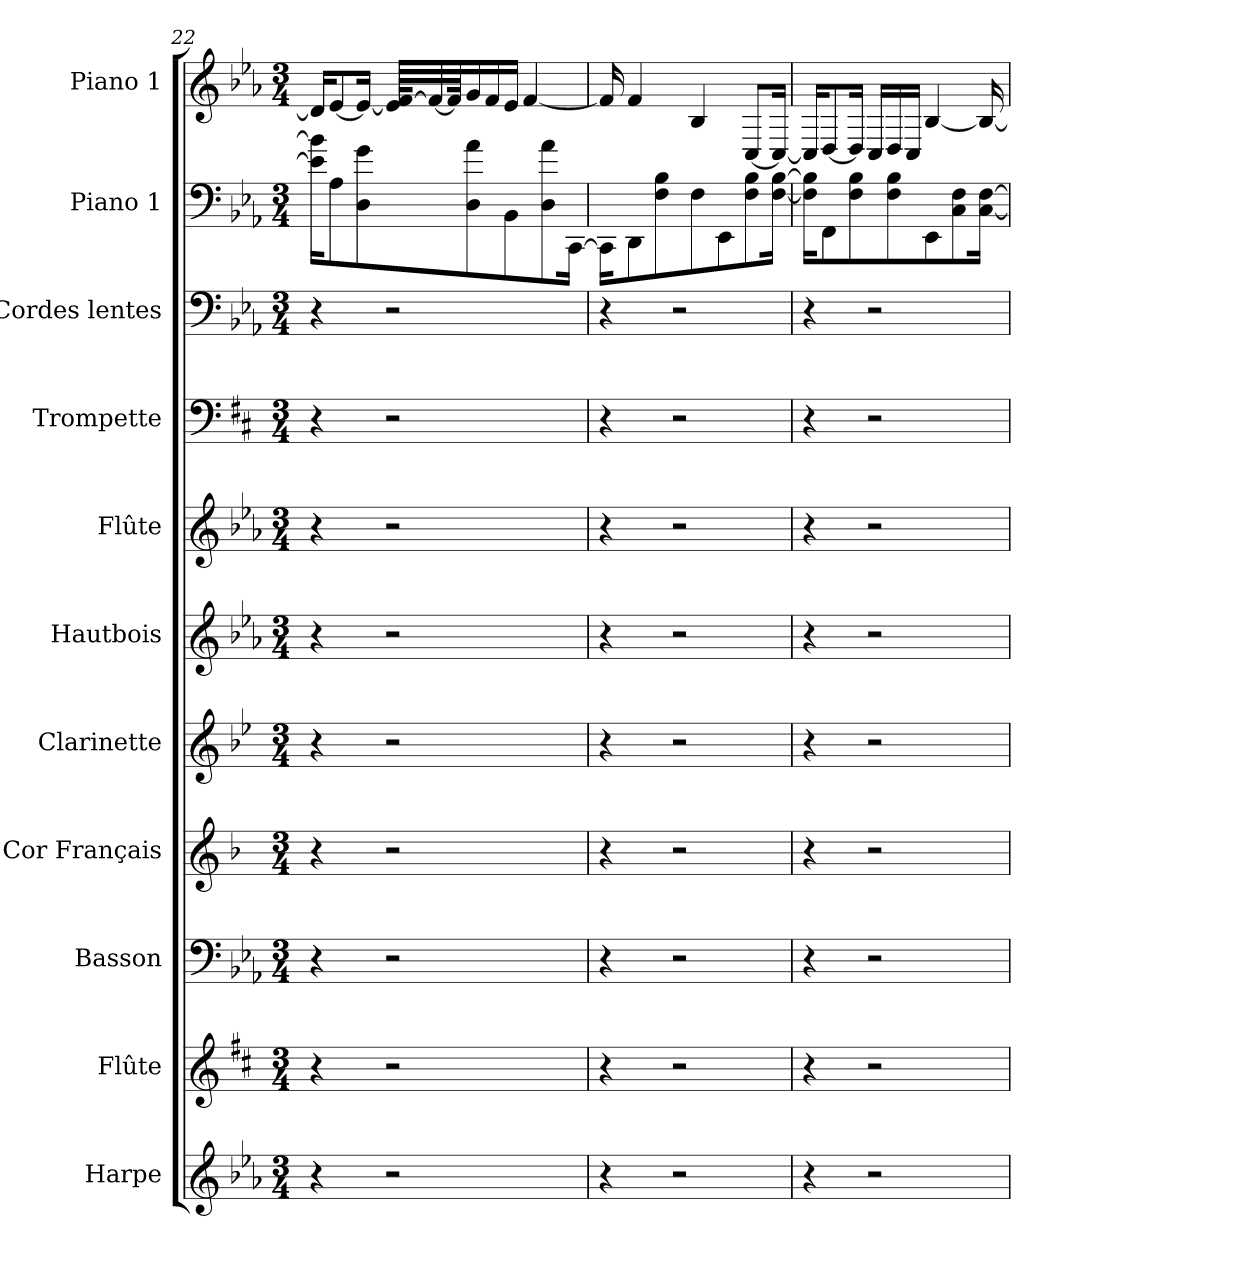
**kern	**kern	**kern	**kern	**kern	**kern	**kern	**kern	**kern	**kern	**kern
*part11	*part10	*part9	*part8	*part7	*part6	*part5	*part4	*part3	*part2	*part1
*staff11	*staff10	*staff9	*staff8	*staff7	*staff6	*staff5	*staff4	*staff3	*staff2	*staff1
*I"Harpe	*I"Flûte	*I"Basson	*I"Cor Français	*I"Clarinette	*I"Hautbois	*I"Flûte	*I"Trompette	*I"Cordes lentes	*I"Piano 1	*I"Piano 1
*I'Hp	*I'Fl	*I'Bsn	*	*I'Cl	*	*I'Fl	*I'Tpt	*	*I'Pno	*I'Pno
*clefG2	*clefG2	*clefF4	*clefG2	*clefG2	*clefG2	*clefG2	*clefF4	*clefF4	*clefF4	*clefG2
*	*	*	*ITrd4c7	*ITrd1c2	*	*	*ITrd1c2	*	*	*
*k[b-e-a-]	*k[f#c#]	*k[b-e-a-]	*k[b-e-]	*k[b-e-a-d-]	*k[b-e-a-]	*k[b-e-a-]	*k[]	*k[b-e-a-]	*k[b-e-a-]	*k[b-e-a-]
*E-:	*D:	*E-:	*B-:	*A-:	*E-:	*E-:	*C:	*E-:	*E-:	*E-:
*M3/4	*M3/4	*M3/4	*M3/4	*M3/4	*M3/4	*M3/4	*M3/4	*M3/4	*M3/4	*M3/4
=22	=22	=22	=22	=22	=22	=22	=22	=22	=22	=22
4r	4r	4r	4r	4r	4r	4r	4r	4r	16e-\] 16b-\]KL	16d/KL]
.	.	.	.	.	.	.	.	.	8A-\	[8e-/
.	.	.	.	.	.	.	.	.	8D\ 8g\	16e-/Jk_
2r	2r	2r	2r	2r	2r	2r	2r	2r	.	64e-/] [64f/KLLL
.	.	.	.	.	.	.	.	.	.	32f/_
.	.	.	.	.	.	.	.	.	.	64f/JK]
.	.	.	.	.	.	.	.	.	8D\ 8a-\	16g/
.	.	.	.	.	.	.	.	.	.	16f/
.	.	.	.	.	.	.	.	.	8BB-\	16e-/JJ
.	.	.	.	.	.	.	.	.	.	[4f/
.	.	.	.	.	.	.	.	.	8D\ 8a-\	.
.	.	.	.	.	.	.	.	.	[16CC\Jk	.
=23	=23	=23	=23	=23	=23	=23	=23	=23	=23	=23
4r	4r	4r	4r	4r	4r	4r	4r	4r	16CC\KL]	16f/]
.	.	.	.	.	.	.	.	.	8DD\	4f/
.	.	.	.	.	.	.	.	.	8F\ 8B-\	.
2r	2r	2r	2r	2r	2r	2r	2r	2r	.	.
.	.	.	.	.	.	.	.	.	8F\	4B-/
.	.	.	.	.	.	.	.	.	8EE-\	.
.	.	.	.	.	.	.	.	.	8F\ 8B-\	[8C/L
.	.	.	.	.	.	.	.	.	[16F\ [16B-\Jk	16C/Jk_
=24	=24	=24	=24	=24	=24	=24	=24	=24	=24	=24
4r	4r	4r	4r	4r	4r	4r	4r	4r	16F\] 16B-\]KL	16C/KL]
.	.	.	.	.	.	.	.	.	8FF\	[8D/
.	.	.	.	.	.	.	.	.	8F\ 8B-\	16D/Jk]
2r	2r	2r	2r	2r	2r	2r	2r	2r	.	16C/LL
.	.	.	.	.	.	.	.	.	8F\ 8B-\	16D/
.	.	.	.	.	.	.	.	.	.	16C/JJ
.	.	.	.	.	.	.	.	.	8EE-\	[4B-/
.	.	.	.	.	.	.	.	.	8C\ 8F\	.
.	.	.	.	.	.	.	.	.	[16C\ [16F\Jk	16B-/_
=	=	=	=	=	=	=	=	=	=	=
*-	*-	*-	*-	*-	*-	*-	*-	*-	*-	*-
